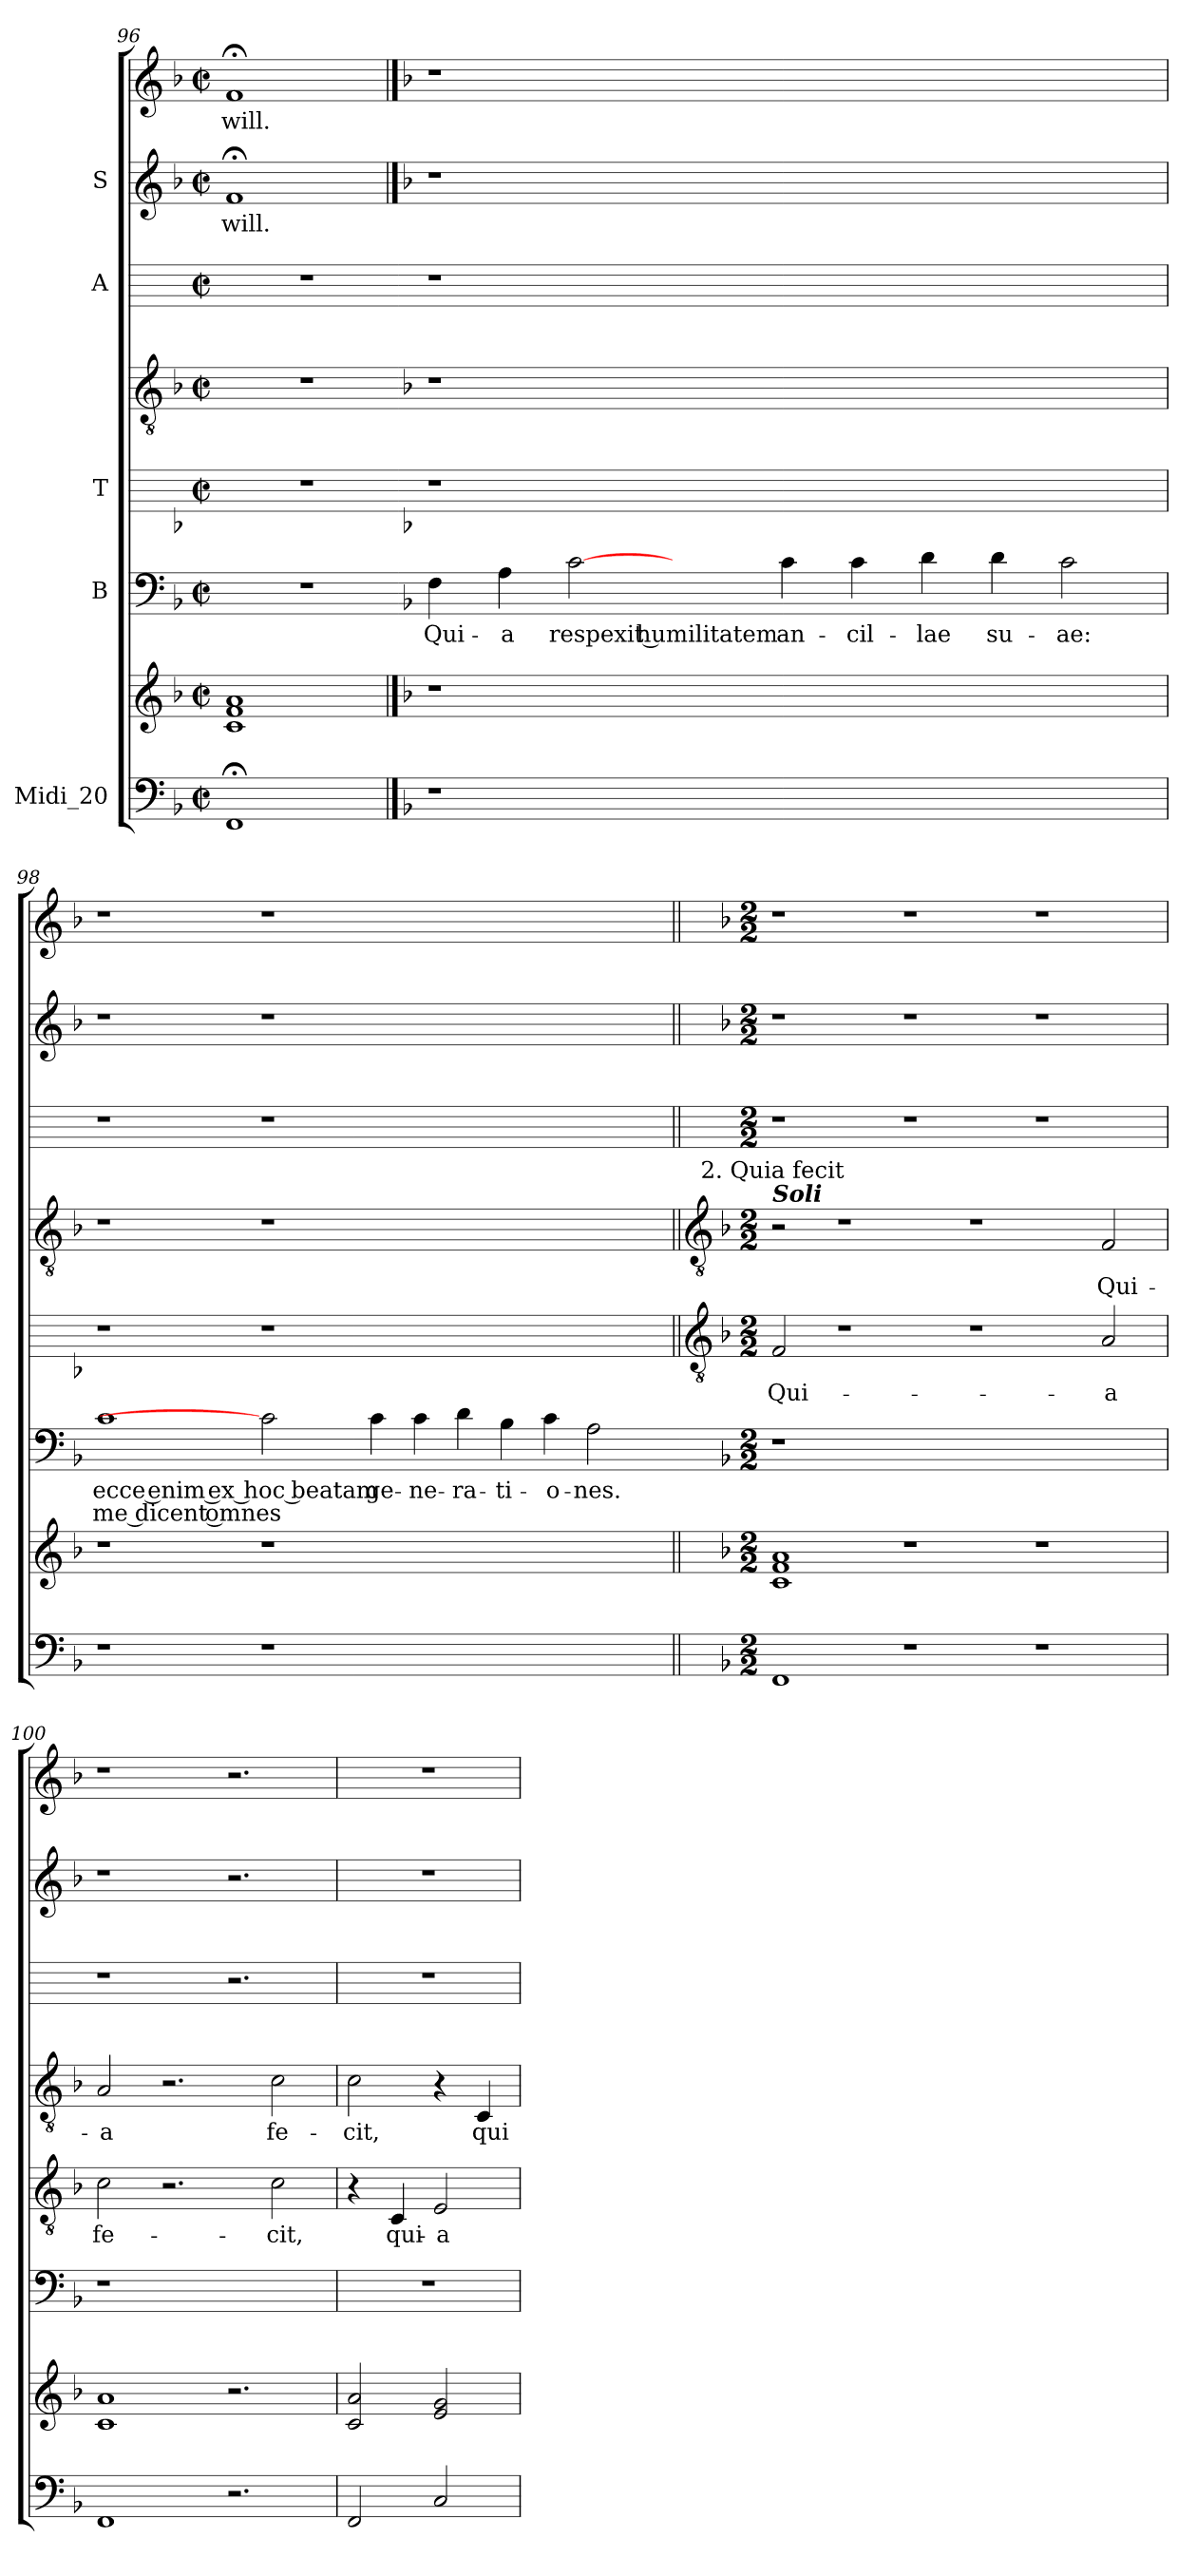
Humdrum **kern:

**kern	**kern	**kern	**text	**text	**kern	**text	**kern	**text	**kern	**kern	**text	**kern	**text
*part5	*part5	*part4	*part4	*part4	*part3	*part3	*part3	*part3	*part2	*part1	*part1	*part1	*part1
*staff8	*staff7	*staff6	*staff6	*staff6	*staff5	*staff5	*staff4	*staff4	*staff3	*staff2	*staff2	*staff1	*staff1
*I"Midi_20	*	*I"B	*	*	*I"T	*	*	*	*I"A	*I"S	*	*	*
*clefF4	*clefG2	*clefF4	*	*	*	*	*clefGv2	*	*	*clefG2	*	*clefG2	*
*k[b-]	*k[b-]	*k[b-]	*	*	*k[b-]	*	*k[b-]	*	*	*k[b-]	*	*k[b-]	*
*F:	*F:	*F:	*	*	*F:	*	*F:	*	*	*F:	*	*F:	*
*M2/2	*M2/2	*M2/2	*	*	*M2/2	*	*M2/2	*	*M2/2	*M2/2	*	*M2/2	*
*met(c|)	*met(c|)	*met(c|)	*	*	*met(c|)	*	*met(c|)	*	*met(c|)	*met(c|)	*	*met(c|)	*
=96	=96	=96	=96	=96	=96	=96	=96	=96	=96	=96	=96	=96	=96
*	*^	*	*	*	*	*	*	*	*	*	*	*	*
!	!	!	!	!	!	!	!	!	!	!	!	!LO:LY:b	!	!LO:LY:b
1FF;	1f 1a	1c\	1r	.	.	1r	.	1r	.	1r	1f;<	will.	1f;<	will.
*	*v	*v	*	*	*	*	*	*	*	*	*	*	*	*
!!LO:LB:g=z
==97	==97	=97	==97	==97	=97	==97	=97	==97	=97	==97	==97	==97	==97
*	*	*k[b-]	*	*	*	*	*	*	*	*	*	*	*
*	*	*F:	*	*	*	*	*	*	*	*	*	*	*
*	*^	*	*	*	*	*	*	*	*	*	*	*	*
!	!	!	!	!LO:LY:b	!	!	!	!	!	!	!	!	!	!
*	*v	*v	*	*	*	*	*	*	*	*	*	*	*	*
1r	1r	4F	Qui-	.	1r	.	1r	.	1r	1r	.	1r	.
!	!	!	!LO:LY:b	!	!	!	!	!	!	!	!	!	!
.	.	4A	-a	.	.	.	.	.	.	.	.	.	.
!	!	!	!LO:LY:b	!	!	!	!	!	!	!	!	!	!
.	.	[2c	respexit humilitatem	.	.	.	.	.	.	.	.	.	.
0ryy	0ryy	2ryy	.	.	0ryy	.	0ryy	.	0ryy	0ryy	.	0ryy	.
!	!	!	!LO:LY:b	!	!	!	!	!	!	!	!	!	!
.	.	4c	an-	.	.	.	.	.	.	.	.	.	.
!	!	!	!LO:LY:b	!	!	!	!	!	!	!	!	!	!
.	.	4c	-cil-	.	.	.	.	.	.	.	.	.	.
!	!	!	!LO:LY:b	!	!	!	!	!	!	!	!	!	!
.	.	4d	-lae	.	.	.	.	.	.	.	.	.	.
!	!	!	!LO:LY:b	!	!	!	!	!	!	!	!	!	!
.	.	4d	su-	.	.	.	.	.	.	.	.	.	.
!	!	!	!LO:LY:b	!	!	!	!	!	!	!	!	!	!
.	.	2c	-ae:	.	.	.	.	.	.	.	.	.	.
=98	=98	=98	=98	=98	=98	=98	=98	=98	=98	=98	=98	=98	=98
!	!	!	!LO:LY:b	!LO:LY:b	!	!	!	!	!	!	!	!	!
1r	1r	1c	ecce enim ex hoc beatam	me dicent omnes	1r	.	1r	.	1r	1r	.	1r	.
1r	1r	2c]	.	.	1r	.	1r	.	1r	1r	.	1r	.
!	!	!	!LO:LY:b	!	!	!	!	!	!	!	!	!	!
.	.	4c	ge-	.	.	.	.	.	.	.	.	.	.
!	!	!	!LO:LY:b	!	!	!	!	!	!	!	!	!	!
.	.	4c	-ne-	.	.	.	.	.	.	.	.	.	.
!	!	!	!LO:LY:b	!	!	!	!	!	!	!	!	!	!
1ryy	1ryy	4d	-ra-	.	1ryy	.	1ryy	.	1ryy	1ryy	.	1ryy	.
!	!	!	!LO:LY:b	!	!	!	!	!	!	!	!	!	!
.	.	4B-	-ti-	.	.	.	.	.	.	.	.	.	.
!	!	!	!LO:LY:b	!	!	!	!	!	!	!	!	!	!
.	.	4c	-o-	.	.	.	.	.	.	.	.	.	.
!	!	!	!LO:LY:b	!	!	!	!	!	!	!	!	!	!
.	.	2A	-nes.	.	.	.	.	.	.	.	.	.	.
4ryy	4ryy	.	.	.	4ryy	.	4ryy	.	4ryy	4ryy	.	4ryy	.
!!LO:LB:g=z
=99||	=99||	=99-	=99||	=99||	=99||	=99||	=99||	=99||	=99||	=99||	=99||	=99||	=99||
*	*	*	*	*	*clefGv2	*	*clefGv2	*	*	*	*	*	*
*k[b-]	*k[b-]	*	*	*	*k[b-]	*	*k[b-]	*	*	*	*	*	*
*F:	*F:	*	*	*	*F:	*	*F:	*	*	*	*	*	*
*M2/2	*M2/2	*M2/2	*	*	*M2/2	*	*M2/2	*	*M2/2	*M2/2	*	*M2/2	*
*	*^	*	*	*	*	*	*	*	*	*	*	*	*
!	!	!	!	!	!	!	!	!LO:TX:a:Bi:t=Soli	!	!	!	!	!	!
!	!	!	!	!	!	!	!	!LO:TX:a:cj:t=2. Quia fecit	!	!	!	!	!	!
!	!	!	!	!	!	!	!LO:LY:b	!	!	!	!	!	!	!
1FF	1c/ 1f/ 1a/	1ryy	1r	.	.	2F	-Qui-	2r	.	1r	1r	.	1r	.
.	.	.	.	.	.	1r	.	1r	.	.	.	.	.	.
1r	1r	0ryy	0ryy	.	.	.	.	.	.	1r	1r	.	1r	.
.	.	.	.	.	.	1r	.	1r	.	.	.	.	.	.
1r	1r	.	.	.	.	.	.	.	.	1r	1r	.	1r	.
!	!	!	!	!	!	!	!LO:LY:b	!	!LO:LY:b	!	!	!	!	!
.	.	.	.	.	.	2A	-a	2F	Qui-	.	.	.	.	.
=100	=100	=100	=100	=100	=100	=100	=100	=100	=100	=100	=100	=100	=100	=100
!	!	!	!	!	!	!	!LO:LY:b	!	!LO:LY:b	!	!	!	!	!
1FF	1c/ 1a/	1ryy	1r	.	.	2c	-fe-	2A	a	1r	1r	.	1r	.
.	.	.	.	.	.	2.r	.	2.r	.	.	.	.	.	.
2.r	2.r	2.ryy	2.ryy	.	.	.	.	.	.	2.r	2.r	.	2.r	.
!	!	!	!	!	!	!	!LO:LY:b	!	!LO:LY:b	!	!	!	!	!
.	.	.	.	.	.	2c	-cit,	2c	fe-	.	.	.	.	.
=101	=101	=101	=101	=101	=101	=101	=101	=101	=101	=101	=101	=101	=101	=101
!	!	!	!	!	!	!	!	!	!LO:LY:b	!	!	!	!	!
2FF	2c/ 2a/	1ryy	1r	.	.	4r	.	2c	cit,	1r	1r	.	1r	.
!	!	!	!	!	!	!	!LO:LY:b	!	!	!	!	!	!	!
.	.	.	.	.	.	4C	qui-	.	.	.	.	.	.	.
!	!	!	!	!	!	!	!LO:LY:b	!	!	!	!	!	!	!
2C	2e/ 2g/	.	.	.	.	2E	-a	4r	.	.	.	.	.	.
!	!	!	!	!	!	!	!	!	!LO:LY:b	!	!	!	!	!
.	.	.	.	.	.	.	.	4C	qui	.	.	.	.	.
*	*v	*v	*	*	*	*	*	*	*	*	*	*	*	*
=	=	=	=	=	=	=	=	=	=	=	=	=	=
*-	*-	*-	*-	*-	*-	*-	*-	*-	*-	*-	*-	*-	*-
